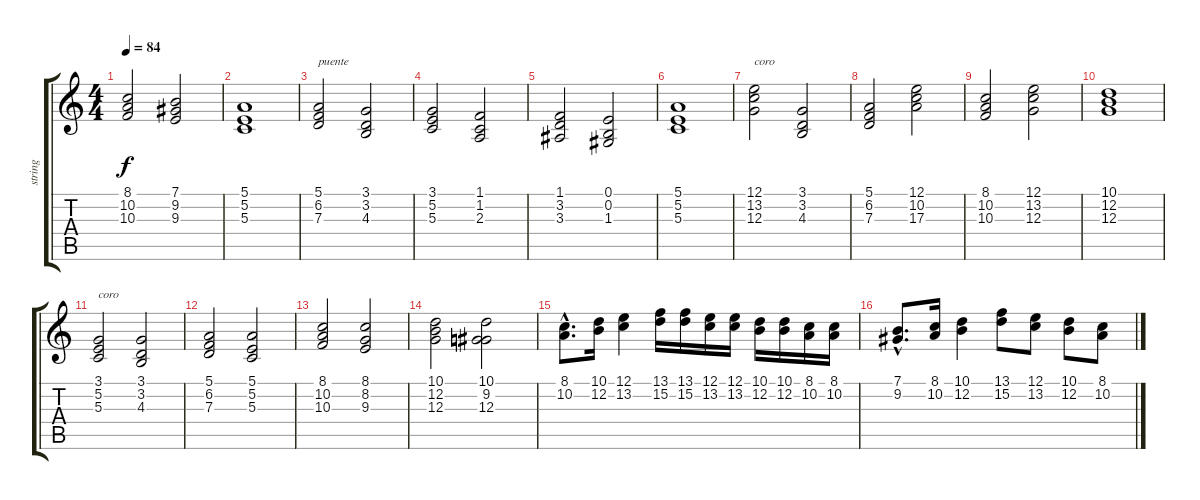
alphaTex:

\track ("string" "string") {instrument stringensemble1}
\staff {score tabs}
\tuning (E4 B3 G3 D3 A2 E2) {hide}
\ts (4 4)
\tempo 84
\clef g2
\ks c
(8.1 10.2 10.3).2{dy f} (7.1 9.2 9.3).2 |
(5.1 5.2 5.3).1 |
(5.1 6.2 7.3).2{txt "puente"} (3.1 3.2 4.3).2 |
(3.1 5.2 5.3).2 (1.1 1.2 2.3).2 |
(1.1 3.2 3.3).2 (0.1 0.2 1.3).2 |
(5.1 5.2 5.3).1 |
(12.1 13.2 12.3).2{txt "coro"} (3.1 3.2 4.3).2 |
(5.1 6.2 7.3).2 (12.1 10.2 17.3).2 |
(8.1 10.2 10.3).2 (12.1 13.2 12.3).2 |
(10.1 12.2 12.3).1 |
(3.1 5.2 5.3).2{txt "coro"} (3.1 3.2 4.3).2 |
(5.1 6.2 7.3).2 (5.1 5.2 5.3).2 |
(8.1 10.2 10.3).2 (8.1 8.2 9.3).2 |
(10.1 12.2 12.3).2 (10.1 9.2 12.3).2 |
(8.1{hac} 10.2{hac}).8{d} (10.1 12.2).16 (12.1 13.2).4 (13.1 15.2).16 (13.1 15.2).16 (12.1 13.2).16 (12.1 13.2).16 (10.1 12.2).16 (10.1 12.2).16 (8.1 10.2).16 (8.1 10.2).16 |
(7.1{hac} 9.2{hac}).8{d} (8.1 10.2).16 (10.1 12.2).4 (13.1 15.2).8 (12.1 13.2).8 (10.1 12.2).8 (8.1 10.2).8
